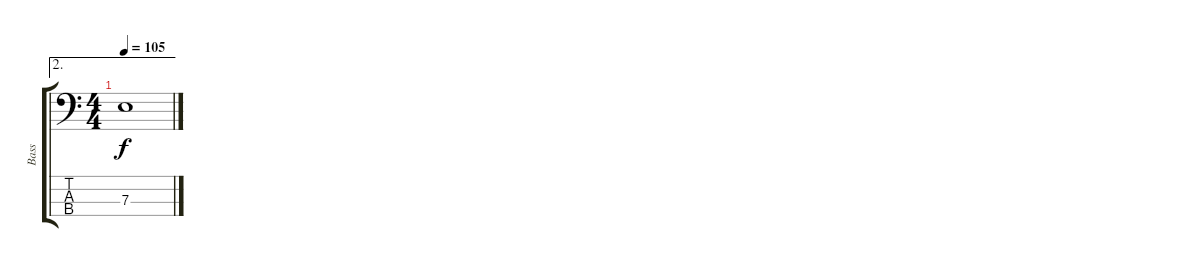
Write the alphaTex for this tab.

\track ("Bass" "Bass") {instrument electricbassfinger}
\staff {score tabs}
\tuning (G2 D2 A1 E1) {hide}
\ae 2
\ts (4 4)
\tempo 105
\clef f4
\ks c
7.3.1{dy f}
